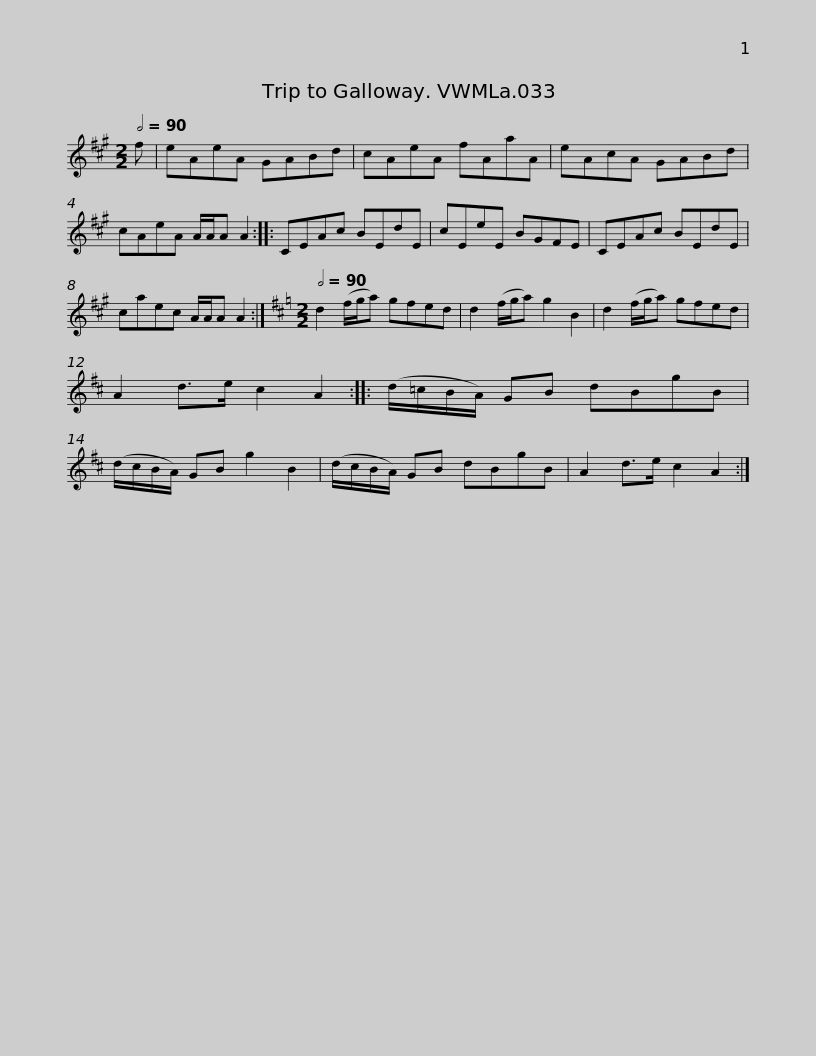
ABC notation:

X:1
L:1/8
Q:1/2=90
M:2/2
I:linebreak $
K:A
V:1 treble
V:1
 f | eAeA GABd | cAeA fAaA | eAcA GABd | cAeA A/A/A A2 :: %5
 CEAc BEdE |$ cEeE BGFE | CEAc BEdE | caec A/A/A A2 :|[K:D][M:2/2][Q:1/2=90] d2 (f/g/a) gfed | %10
 d2 (f/g/a) g2 B2 |$ d2 (f/g/a) gfed | A2 d>e c2 A2 :: (d/=c/B/A/) GB dBgB | (d/c/B/A/) GB g2 B2 | %15
 (d/c/B/A/) GB dBgB |$ A2 d>e c2 A2 :| %17
